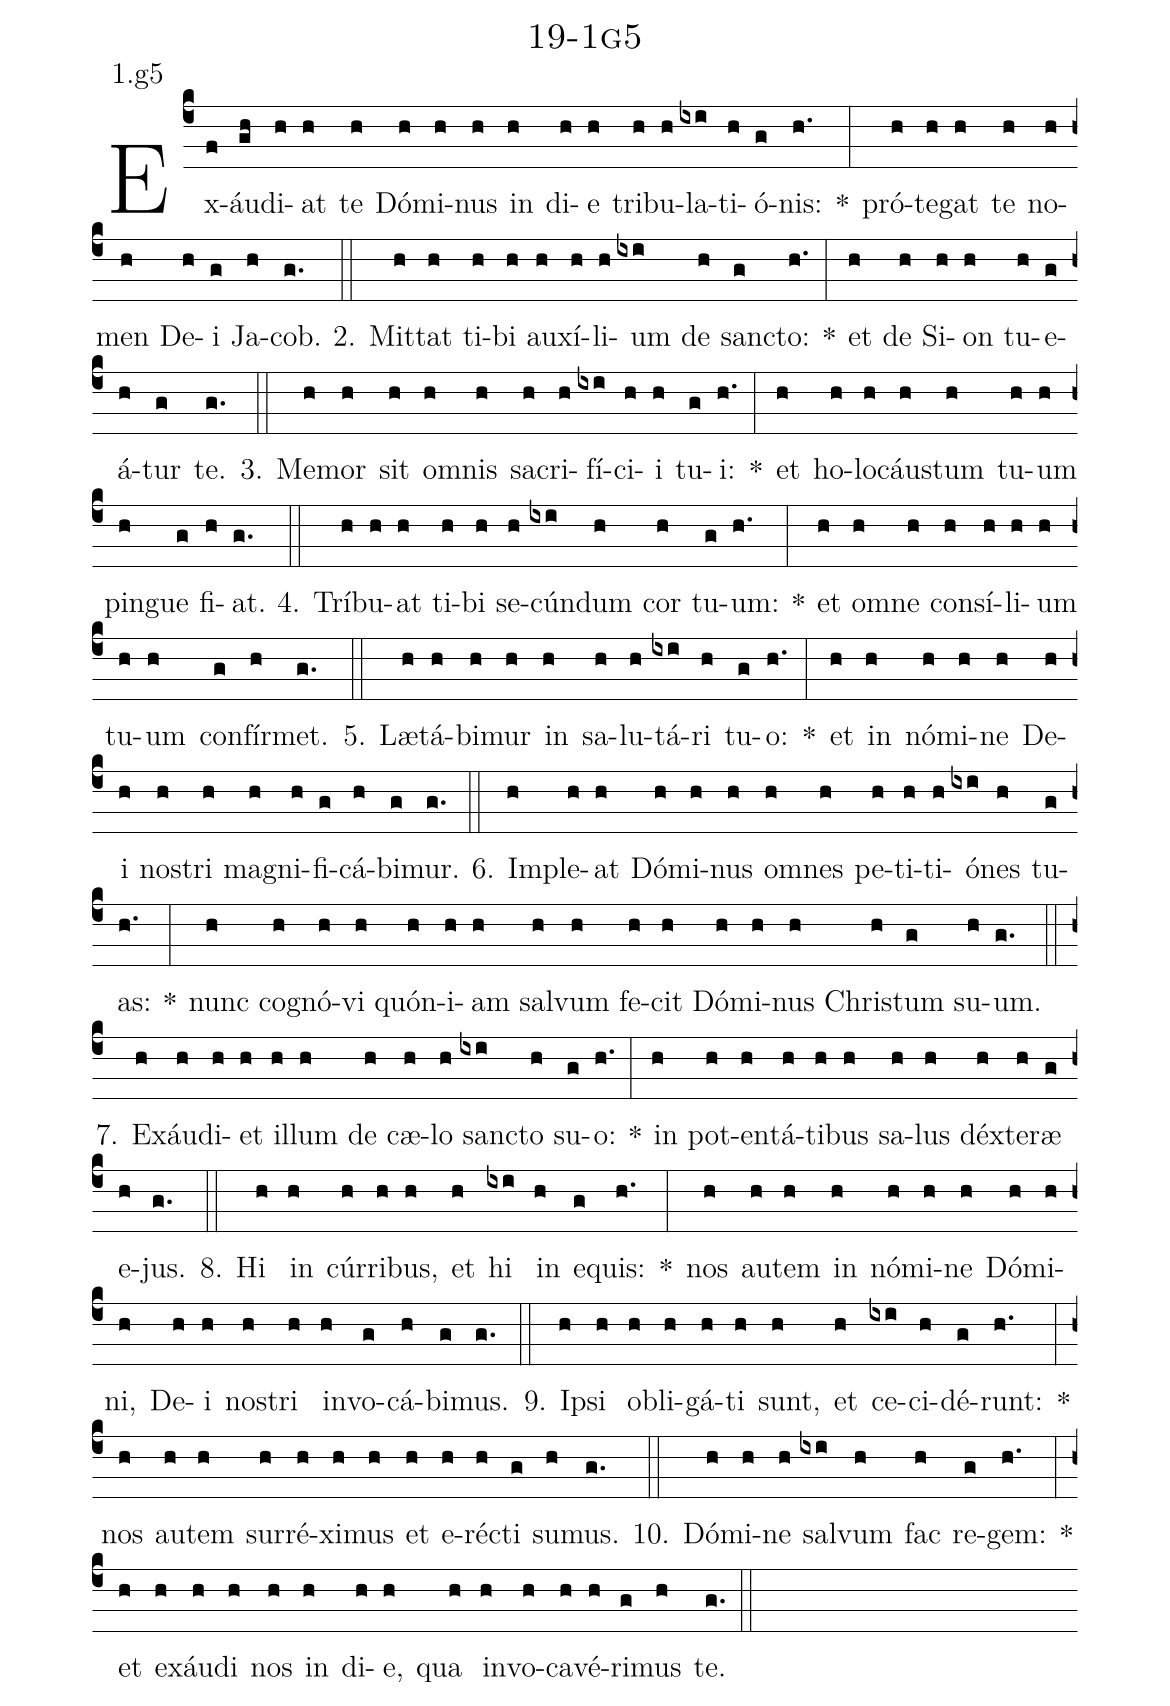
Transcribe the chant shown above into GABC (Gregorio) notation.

name: 19-1g5;
annotation: 1.g5;
%%
(c4)Ex(f)áu(gh)di(h)at(h) te(h) Dó(h)mi(h)nus(h) in(h) di(h)e(h) tri(h)bu(h)la(ixi)ti(h)ó(g)nis:(h.) *(:) pró(h)te(h)gat(h) te(h) no(h)men(h) De(h)i(g) Ja(h)cob.(g.) (::)
2. Mit(h)tat(h) ti(h)bi(h) au(h)xí(h)li(h)um(ixi) de(h) sanc(g)to:(h.) *(:) et(h) de(h) Si(h)on(h) tu(h)e(g)á(h)tur(g) te.(g.) (::)
3. Me(h)mor(h) sit(h) om(h)nis(h) sa(h)cri(h)fí(ixi)ci(h)i(h) tu(g)i:(h.) *(:) et(h) ho(h)lo(h)cáus(h)tum(h) tu(h)um(h) pin(h)gue(g) fi(h)at.(g.) (::)
4. Trí(h)bu(h)at(h) ti(h)bi(h) se(h)cún(ixi)dum(h) cor(h) tu(g)um:(h.) *(:) et(h) om(h)ne(h) con(h)sí(h)li(h)um(h) tu(h)um(h) con(g)fír(h)met.(g.) (::)
5. Læ(h)tá(h)bi(h)mur(h) in(h) sa(h)lu(h)tá(ixi)ri(h) tu(g)o:(h.) *(:) et(h) in(h) nó(h)mi(h)ne(h) De(h)i(h) nos(h)tri(h) ma(h)gni(h)fi(g)cá(h)bi(g)mur.(g.) (::)
6. Im(h)ple(h)at(h) Dó(h)mi(h)nus(h) om(h)nes(h) pe(h)ti(h)ti(h)ó(ixi)nes(h) tu(g)as:(h.) *(:) nunc(h) co(h)gnó(h)vi(h) quón(h)i(h)am(h) sal(h)vum(h) fe(h)cit(h) Dó(h)mi(h)nus(h) Chris(h)tum(g) su(h)um.(g.) (::)
7. Ex(h)áu(h)di(h)et(h) il(h)lum(h) de(h) cæ(h)lo(h) sanc(ixi)to(h) su(g)o:(h.) *(:) in(h) pot(h)en(h)tá(h)ti(h)bus(h) sa(h)lus(h) déx(h)te(h)ræ(g) e(h)jus.(g.) (::)
8. Hi(h) in(h) cúr(h)ri(h)bus,(h) et(h) hi(ixi) in(h) e(g)quis:(h.) *(:) nos(h) au(h)tem(h) in(h) nó(h)mi(h)ne(h) Dó(h)mi(h)ni,(h) De(h)i(h) nos(h)tri(h) in(h)vo(g)cá(h)bi(g)mus.(g.) (::)
9. Ip(h)si(h) ob(h)li(h)gá(h)ti(h) sunt,(h) et(h) ce(ixi)ci(h)dé(g)runt:(h.) *(:) nos(h) au(h)tem(h) sur(h)ré(h)xi(h)mus(h) et(h) e(h)réc(h)ti(g) su(h)mus.(g.) (::)
10. Dó(h)mi(h)ne(h) sal(ixi)vum(h) fac(h) re(g)gem:(h.) *(:) et(h) ex(h)áu(h)di(h) nos(h) in(h) di(h)e,(h) qua(h) in(h)vo(h)ca(h)vé(h)ri(g)mus(h) te.(g.) (::)
